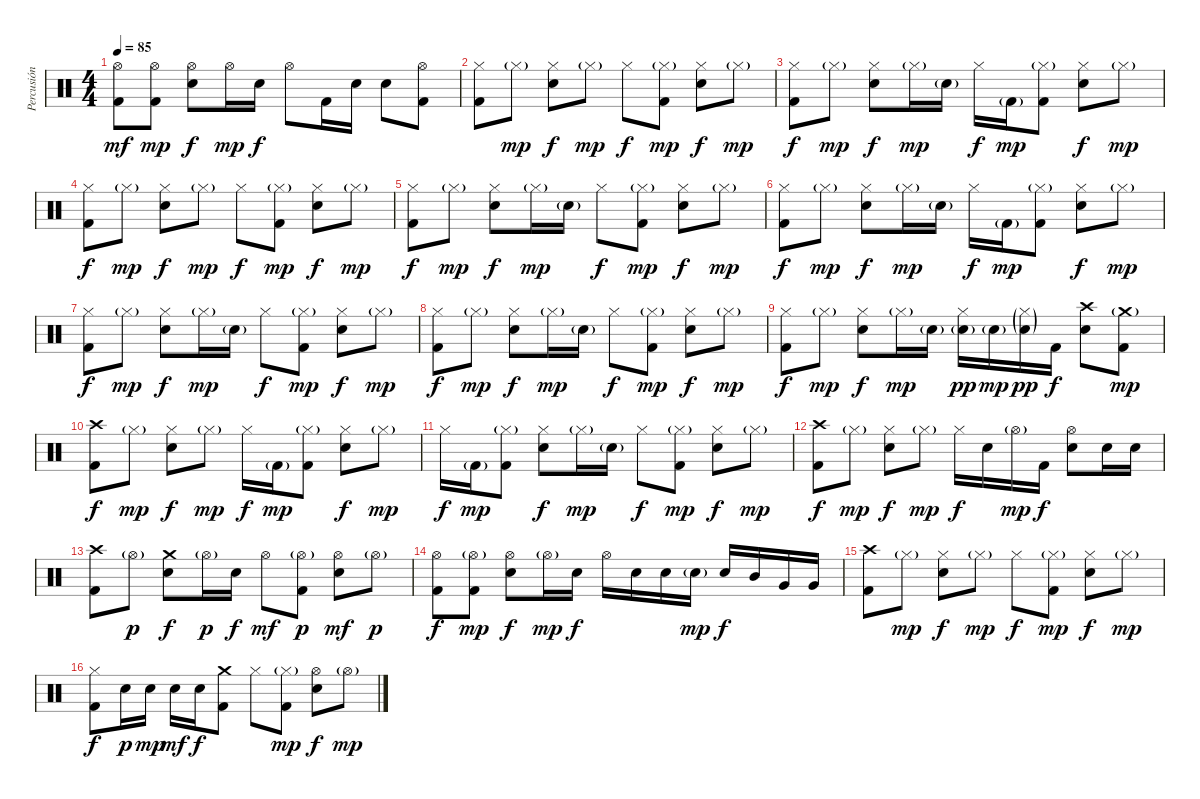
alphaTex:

\track ("Percusión" "Percusión") {instrument percussion}
\staff {score}
\articulation defaults
\ts (4 4)
\tempo 85
\clef neutral
\ks c
("Hi-Hat (open)" "Kick (hit) 2").8{dy mf} ("Hi-Hat (open)" "Kick (hit) 2").8{dy mp} ("Hi-Hat (open)" "Electric Snare (hit)").8{dy f} "Hi-Hat (open)".16{dy mp} "Electric Snare (hit)".16{dy f} "Hi-Hat (open)".8 "Kick (hit) 2".16 "Electric Snare (hit)".16 "Electric Snare (hit)".8 ("Hi-Hat (open)" "Kick (hit) 2").8 |
("Hi-Hat (closed)" "Kick (hit) 2").8 "Hi-Hat (closed)"{g}.8{dy mp} ("Hi-Hat (closed)" "Electric Snare (hit)").8{dy f} "Hi-Hat (closed)"{g}.8{dy mp} "Hi-Hat (closed)".8{dy f} ("Hi-Hat (closed)"{g} "Kick (hit) 2").8{dy mp} ("Hi-Hat (closed)" "Electric Snare (hit)").8{dy f} "Hi-Hat (closed)"{g}.8{dy mp} |
("Hi-Hat (closed)" "Kick (hit) 2").8{dy f} "Hi-Hat (closed)"{g}.8{dy mp} ("Hi-Hat (closed)" "Electric Snare (hit)").8{dy f} "Hi-Hat (closed)"{g}.16{dy mp} "Electric Snare (hit)"{g}.16 "Hi-Hat (closed)".16{dy f} "Kick (hit) 2"{g}.16{dy mp} ("Hi-Hat (closed)"{g} "Kick (hit) 2").8 ("Hi-Hat (closed)" "Electric Snare (hit)").8{dy f} "Hi-Hat (closed)"{g}.8{dy mp} |
("Hi-Hat (closed)" "Kick (hit) 2").8{dy f} "Hi-Hat (closed)"{g}.8{dy mp} ("Hi-Hat (closed)" "Electric Snare (hit)").8{dy f} "Hi-Hat (closed)"{g}.8{dy mp} "Hi-Hat (closed)".8{dy f} ("Hi-Hat (closed)"{g} "Kick (hit) 2").8{dy mp} ("Hi-Hat (closed)" "Electric Snare (hit)").8{dy f} "Hi-Hat (closed)"{g}.8{dy mp} |
("Hi-Hat (closed)" "Kick (hit) 2").8{dy f} "Hi-Hat (closed)"{g}.8{dy mp} ("Hi-Hat (closed)" "Electric Snare (hit)").8{dy f} "Hi-Hat (closed)"{g}.16{dy mp} "Electric Snare (hit)"{g}.16 "Hi-Hat (closed)".8{dy f} ("Hi-Hat (closed)"{g} "Kick (hit) 2").8{dy mp} ("Hi-Hat (closed)" "Electric Snare (hit)").8{dy f} "Hi-Hat (closed)"{g}.8{dy mp} |
("Hi-Hat (closed)" "Kick (hit) 2").8{dy f} "Hi-Hat (closed)"{g}.8{dy mp} ("Hi-Hat (closed)" "Electric Snare (hit)").8{dy f} "Hi-Hat (closed)"{g}.16{dy mp} "Electric Snare (hit)"{g}.16 "Hi-Hat (closed)".16{dy f} "Kick (hit) 2"{g}.16{dy mp} ("Hi-Hat (closed)"{g} "Kick (hit) 2").8 ("Hi-Hat (closed)" "Electric Snare (hit)").8{dy f} "Hi-Hat (closed)"{g}.8{dy mp} |
("Hi-Hat (closed)" "Kick (hit) 2").8{dy f} "Hi-Hat (closed)"{g}.8{dy mp} ("Hi-Hat (closed)" "Electric Snare (hit)").8{dy f} "Hi-Hat (closed)"{g}.16{dy mp} "Electric Snare (hit)"{g}.16 "Hi-Hat (closed)".8{dy f} ("Hi-Hat (closed)"{g} "Kick (hit) 2").8{dy mp} ("Hi-Hat (closed)" "Electric Snare (hit)").8{dy f} "Hi-Hat (closed)"{g}.8{dy mp} |
("Hi-Hat (closed)" "Kick (hit) 2").8{dy f} "Hi-Hat (closed)"{g}.8{dy mp} ("Hi-Hat (closed)" "Electric Snare (hit)").8{dy f} "Hi-Hat (closed)"{g}.16{dy mp} "Electric Snare (hit)"{g}.16 "Hi-Hat (closed)".8{dy f} ("Hi-Hat (closed)"{g} "Kick (hit) 2").8{dy mp} ("Hi-Hat (closed)" "Electric Snare (hit)").8{dy f} "Hi-Hat (closed)"{g}.8{dy mp} |
("Hi-Hat (closed)" "Kick (hit) 2").8{dy f} "Hi-Hat (closed)"{g}.8{dy mp} ("Hi-Hat (closed)" "Electric Snare (hit)").8{dy f} "Hi-Hat (closed)"{g}.16{dy mp} "Electric Snare (hit)"{g}.16 ("Hi-Hat (closed)" "Electric Snare (hit)"{g}).16{dy pp} "Electric Snare (hit)"{g}.16{dy mp} ("Hi-Hat (closed)"{g} "Electric Snare (hit)"{g}).16{dy pp} "Kick (hit) 2".16{dy f} ("Crash high (hit)" "Electric Snare (hit)").8 ("Crash medium (hit)"{g} "Kick (hit) 2").8{dy mp} |
("Crash high (hit)" "Kick (hit) 2").8{dy f} "Hi-Hat (closed)"{g}.8{dy mp} ("Hi-Hat (closed)" "Electric Snare (hit)").8{dy f} "Hi-Hat (closed)"{g}.8{dy mp} "Hi-Hat (closed)".16{dy f} "Kick (hit) 2"{g}.16{dy mp} ("Hi-Hat (closed)"{g} "Kick (hit) 2").8 ("Hi-Hat (closed)" "Electric Snare (hit)").8{dy f} "Hi-Hat (closed)"{g}.8{dy mp} |
"Hi-Hat (closed)".16{dy f} "Kick (hit) 2"{g}.16{dy mp} ("Hi-Hat (closed)"{g} "Kick (hit) 2").8 ("Hi-Hat (closed)" "Electric Snare (hit)").8{dy f} "Hi-Hat (closed)"{g}.16{dy mp} "Electric Snare (hit)"{g}.16 "Hi-Hat (closed)".8{dy f} ("Hi-Hat (closed)"{g} "Kick (hit) 2").8{dy mp} ("Hi-Hat (closed)" "Electric Snare (hit)").8{dy f} "Hi-Hat (closed)"{g}.8{dy mp} |
("Crash high (hit)" "Kick (hit) 2").8{dy f} "Hi-Hat (closed)"{g}.8{dy mp} ("Hi-Hat (closed)" "Electric Snare (hit)").8{dy f} "Hi-Hat (closed)"{g}.8{dy mp} "Hi-Hat (closed)".16{dy f} "Electric Snare (hit)".16 "Hi-Hat (open)"{g}.16{dy mp} "Kick (hit) 2".16{dy f} ("Hi-Hat (open)" "Electric Snare (hit)").8 "Electric Snare (hit)".16 "Electric Snare (hit)".16 |
("Crash high (hit)" "Kick (hit) 2").8 "Hi-Hat (open)"{g}.8{dy p} ("Crash medium (hit)" "Electric Snare (hit)").8{dy f} "Hi-Hat (open)"{g}.16{dy p} "Electric Snare (hit)".16{dy f} "Hi-Hat (open)".8{dy mf} ("Hi-Hat (open)"{g} "Kick (hit) 2").8{dy p} ("Hi-Hat (open)" "Electric Snare (hit)").8{dy mf} "Hi-Hat (open)"{g}.8{dy p} |
("Hi-Hat (open)" "Kick (hit) 2").8{dy f} ("Hi-Hat (open)"{g} "Kick (hit) 2").8{dy mp} ("Hi-Hat (open)" "Electric Snare (hit)").8{dy f} "Hi-Hat (open)"{g}.16{dy mp} "Electric Snare (hit)".16{dy f} "Hi-Hat (open)".16 "Electric Snare (hit)".16 "Electric Snare (hit)".16 "Electric Snare (hit)"{g}.16{dy mp} "Electric Snare (hit)".16{dy f} "Mid Tom (hit)".16 "Very Low Tom (hit)".16 "Very Low Tom (hit)".16 |
("Crash high (hit)" "Kick (hit) 2").8 "Hi-Hat (closed)"{g}.8{dy mp} ("Hi-Hat (closed)" "Electric Snare (hit)").8{dy f} "Hi-Hat (closed)"{g}.8{dy mp} "Hi-Hat (closed)".8{dy f} ("Hi-Hat (closed)"{g} "Kick (hit) 2").8{dy mp} ("Hi-Hat (closed)" "Electric Snare (hit)").8{dy f} "Hi-Hat (closed)"{g}.8{dy mp} |
("Hi-Hat (closed)" "Kick (hit) 2").8{dy f} "Electric Snare (hit)".16{dy p} "Electric Snare (hit)".16{dy mp} "Electric Snare (hit)".16{dy mf} "Electric Snare (hit)".16{dy f} ("Crash medium (hit)" "Kick (hit) 2").8 "Hi-Hat (closed)".8 ("Hi-Hat (closed)"{g} "Kick (hit) 2").8{dy mp} ("Hi-Hat (open)" "Electric Snare (hit)").8{dy f} "Hi-Hat (open)"{g}.8{dy mp}
